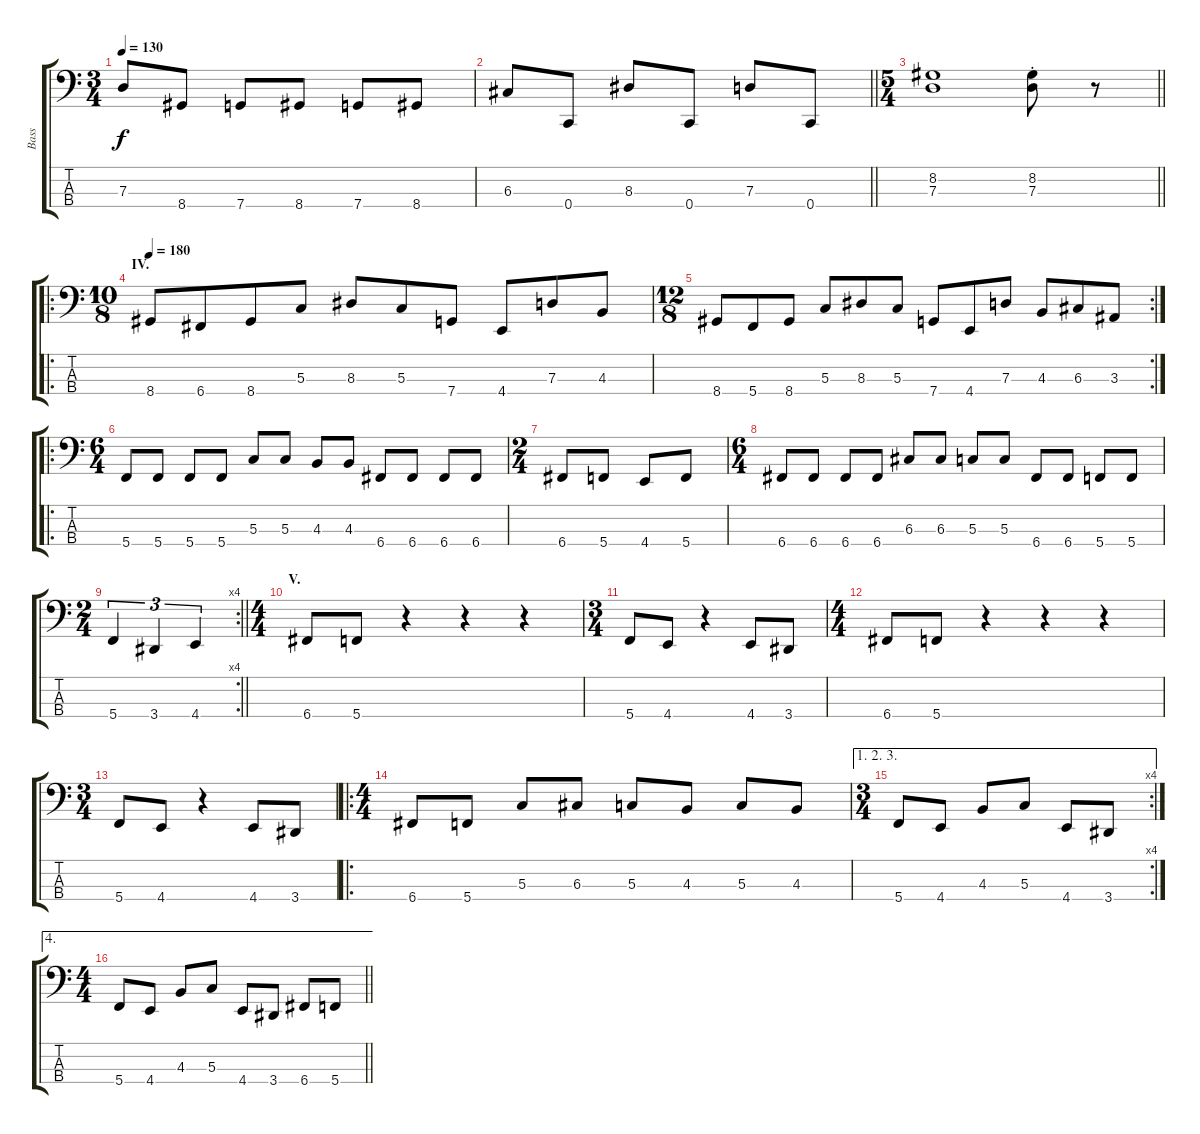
\track ("Bass" "Bass") {instrument electricbassfinger}
\staff {score tabs}
\tuning (F2 C2 G1 C1) {hide}
\ts (3 4)
\tempo 130
\clef f4
\ks c
7.3.8{dy f} 8.4.8 7.4.8 8.4.8 7.4.8 8.4.8 |
\barLineRight lightlight
6.3.8 0.4.8 8.3.8 0.4.8 7.3.8 0.4.8 |
\ts (5 4)
\barLineRight lightlight
(8.2 7.3).1 (8.2{st} 7.3{st}).8 r.8 |
\ro
\ts (10 8)
\section ("" "IV.")
\tempo 180
8.4.8 6.4.8 8.4.8 5.3.8 8.3.8 5.3.8 7.4.8 4.4.8 7.3.8 4.3.8 |
\rc 2
\ts (12 8)
8.4.8 5.4.8 8.4.8 5.3.8 8.3.8 5.3.8 7.4.8 4.4.8 7.3.8 4.3.8 6.3.8 3.3.8 |
\ro
\ts (6 4)
5.4.8 5.4.8 5.4.8 5.4.8 5.3.8 5.3.8 4.3.8 4.3.8 6.4.8 6.4.8 6.4.8 6.4.8 |
\ts (2 4)
6.4.8 5.4.8 4.4.8 5.4.8 |
\ts (6 4)
6.4.8 6.4.8 6.4.8 6.4.8 6.3.8 6.3.8 5.3.8 5.3.8 6.4.8 6.4.8 5.4.8 5.4.8 |
\rc 4
\ts (2 4)
\barLineRight lightlight
5.4.4{tu (3 2)} 3.4.4{tu (3 2)} 4.4.4{tu (3 2)} |
\ts (4 4)
\section ("" "V.")
6.4.8 5.4.8 r.4 r.4 r.4 |
\ts (3 4)
5.4.8 4.4.8 r.4 4.4.8 3.4.8 |
\ts (4 4)
6.4.8 5.4.8 r.4 r.4 r.4 |
\ts (3 4)
5.4.8 4.4.8 r.4 4.4.8 3.4.8 |
\ro
\ts (4 4)
6.4.8 5.4.8 5.3.8 6.3.8 5.3.8 4.3.8 5.3.8 4.3.8 |
\ae (1 2 3)
\rc 4
\ts (3 4)
5.4.8 4.4.8 4.3.8 5.3.8 4.4.8 3.4.8 |
\ae 4
\ts (4 4)
\barLineRight lightlight
5.4.8 4.4.8 4.3.8 5.3.8 4.4.8 3.4.8 6.4.8 5.4.8
